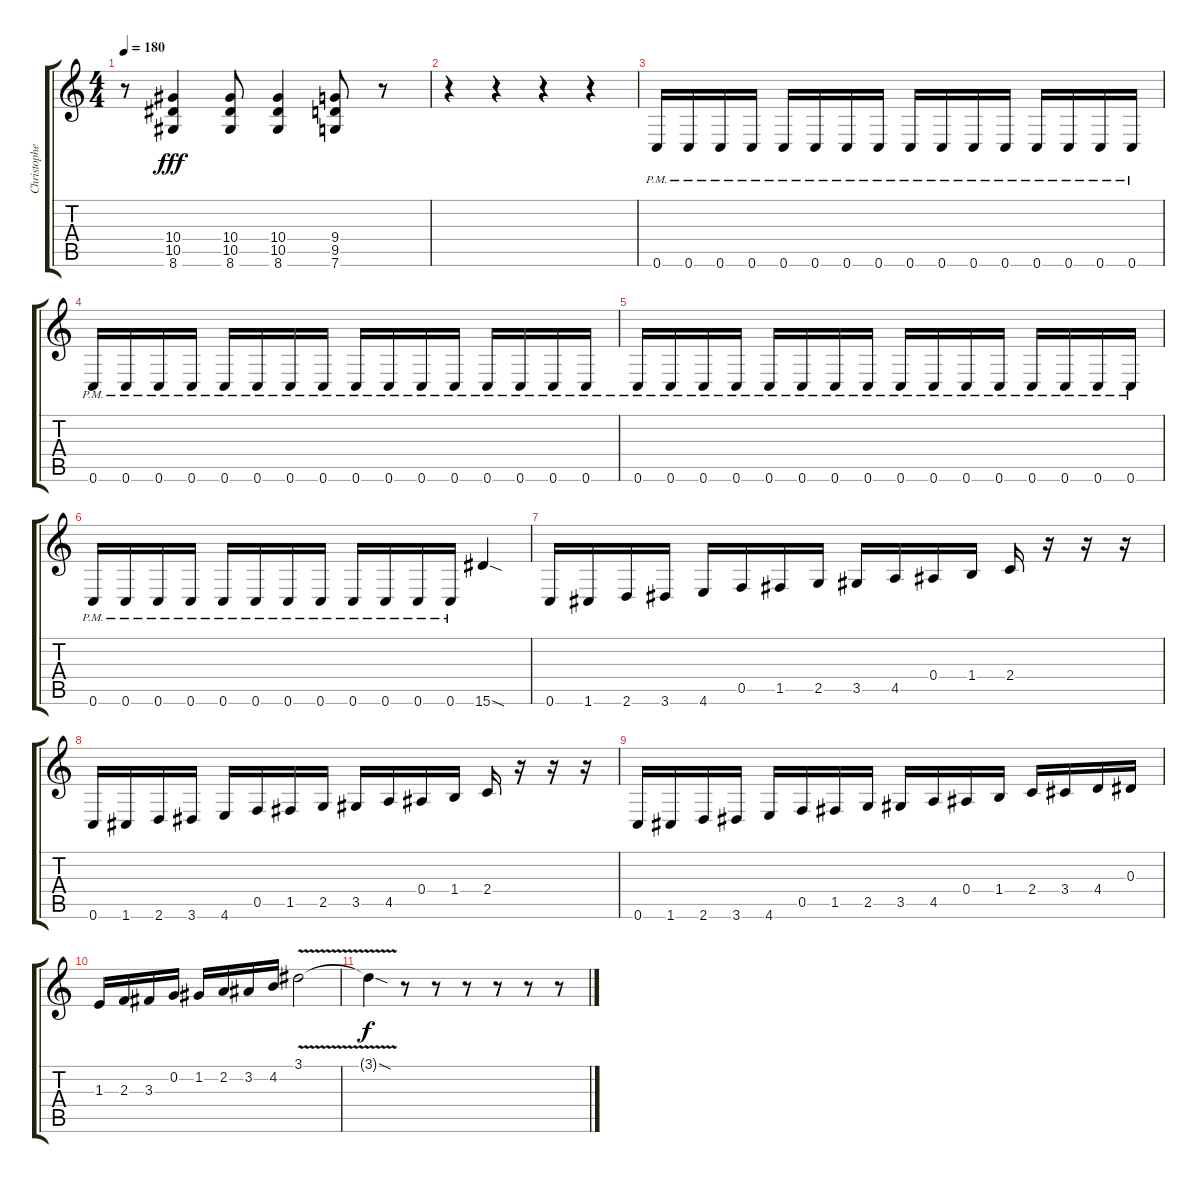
\track ("Christopher Amott" "Christophe") {instrument overdrivenguitar}
\staff {score tabs}
\tuning (C4 G3 Eb3 Bb2 F2 C2) {hide}
\ts (4 4)
\tempo 180
\clef g2
\ks c
r.8{dy fff} (10.4 10.5 8.6).4 (10.4 10.5 8.6).8 (10.4 10.5 8.6).4 (9.4 9.5 7.6).8 r.8 |
r.4 r.4 r.4 r.4 |
0.6{pm}.16 0.6{pm}.16 0.6{pm}.16 0.6{pm}.16 0.6{pm}.16 0.6{pm}.16 0.6{pm}.16 0.6{pm}.16 0.6{pm}.16 0.6{pm}.16 0.6{pm}.16 0.6{pm}.16 0.6{pm}.16 0.6{pm}.16 0.6{pm}.16 0.6{pm}.16 |
0.6{pm}.16 0.6{pm}.16 0.6{pm}.16 0.6{pm}.16 0.6{pm}.16 0.6{pm}.16 0.6{pm}.16 0.6{pm}.16 0.6{pm}.16 0.6{pm}.16 0.6{pm}.16 0.6{pm}.16 0.6{pm}.16 0.6{pm}.16 0.6{pm}.16 0.6{pm}.16 |
0.6{pm}.16 0.6{pm}.16 0.6{pm}.16 0.6{pm}.16 0.6{pm}.16 0.6{pm}.16 0.6{pm}.16 0.6{pm}.16 0.6{pm}.16 0.6{pm}.16 0.6{pm}.16 0.6{pm}.16 0.6{pm}.16 0.6{pm}.16 0.6{pm}.16 0.6{pm}.16 |
0.6{pm}.16 0.6{pm}.16 0.6{pm}.16 0.6{pm}.16 0.6{pm}.16 0.6{pm}.16 0.6{pm}.16 0.6{pm}.16 0.6{pm}.16 0.6{pm}.16 0.6{pm}.16 0.6{pm}.16 15.6{sod}.4 |
0.6.16 1.6.16 2.6.16 3.6.16 4.6.16 0.5.16 1.5.16 2.5.16 3.5.16 4.5.16 0.4.16 1.4.16 2.4.16 r.16 r.16 r.16 |
0.6.16 1.6.16 2.6.16 3.6.16 4.6.16 0.5.16 1.5.16 2.5.16 3.5.16 4.5.16 0.4.16 1.4.16 2.4.16 r.16 r.16 r.16 |
0.6.16 1.6.16 2.6.16 3.6.16 4.6.16 0.5.16 1.5.16 2.5.16 3.5.16 4.5.16 0.4.16 1.4.16 2.4.16 3.4.16 4.4.16 0.3.16 |
1.3.16 2.3.16 3.3.16 0.2.16 1.2.16 2.2.16 3.2.16 4.2.16 3.1{v}.2 |
3.1{sod t}.4{dy f} r.8 r.8 r.8 r.8 r.8 r.8
